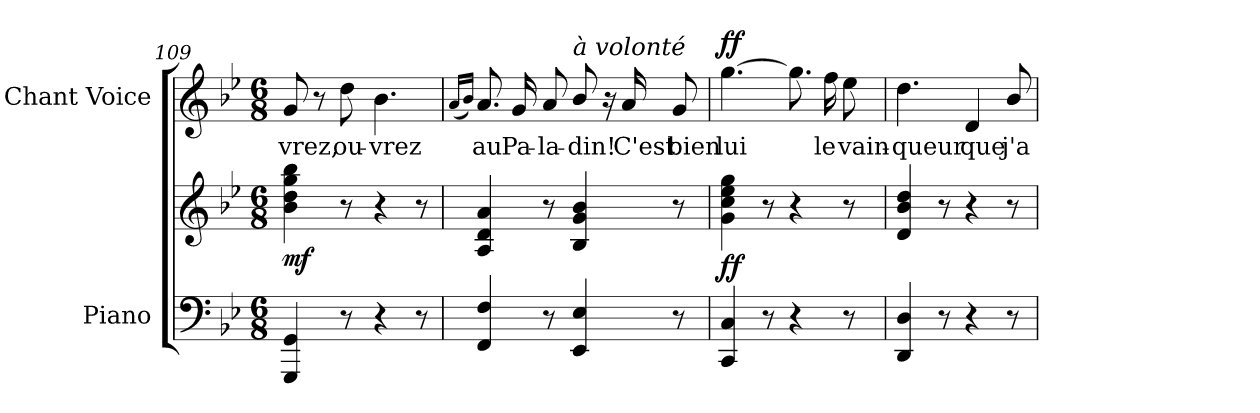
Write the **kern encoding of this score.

**kern	**kern	**dynam	**kern	**text	**dynam
*part2	*part2	*part2	*part1	*part1	*part1
*staff3	*staff2	*staff2/3	*staff1	*staff1	*staff1
*I"Piano	*	*	*I"Chant Voice	*	*
*I'Pno	*	*	*	*	*
*clefF4	*clefG2	*	*clefG2	*	*
*k[b-e-]	*k[b-e-]	*	*k[b-e-]	*	*
*M6/8	*M6/8	*	*M6/8	*	*
=109	=109	=109	=109	=109	=109
!	!	!LO:DY:b	!	!	!
4GGG/ 4GG/	4b-\ 4dd\ 4gg\ 4bb-\	mf	8g/	-vrez,	.
.	.	.	8r	.	.
8r	8r	.	8dd\	ou-	.
4r	4r	.	4.b-\	-vrez	.
8r	8r	.	.	.	.
=110	=110	=110	=110	=110	=110
.	.	.	(16qa/LL	.	.
.	.	.	16qb-/JJ)	.	.
4FF/ 4F/	4A/ 4d/ 4a/	.	8.a/	au	.
.	.	.	16g/	Pa-	.
8r	8r	.	8a/	-la-	.
!	!	!	!LO:TX:i:t=à volonté	!	!
4EE-/ 4E-/	4B-/ 4g/ 4b-/	.	8b-/	-din!	.
.	.	.	16r	.	.
.	.	.	16a/	C'est	.
8r	8r	.	8g/	bien	.
=111	=111	=111	=111	=111	=111
!	!	!LO:DY:b	!	!	!LO:DY:a
4CC/ 4C/	4g\ 4cc\ 4ee-\ 4gg\	ff	[4.gg\	lui	ff
8r	8r	.	.	.	.
4r	4r	.	8.gg\]	.	.
.	.	.	16ff\	le	.
8r	8r	.	8ee-\	vain-	.
=112	=112	=112	=112	=112	=112
4DD/ 4D/	4d/ 4b-/ 4dd/	.	4.dd\	-queur	.
8r	8r	.	.	.	.
4r	4r	.	4d/	que	.
8r	8r	.	8b-/	j'a-	.
=	=	=	=	=	=
*-	*-	*-	*-	*-	*-
